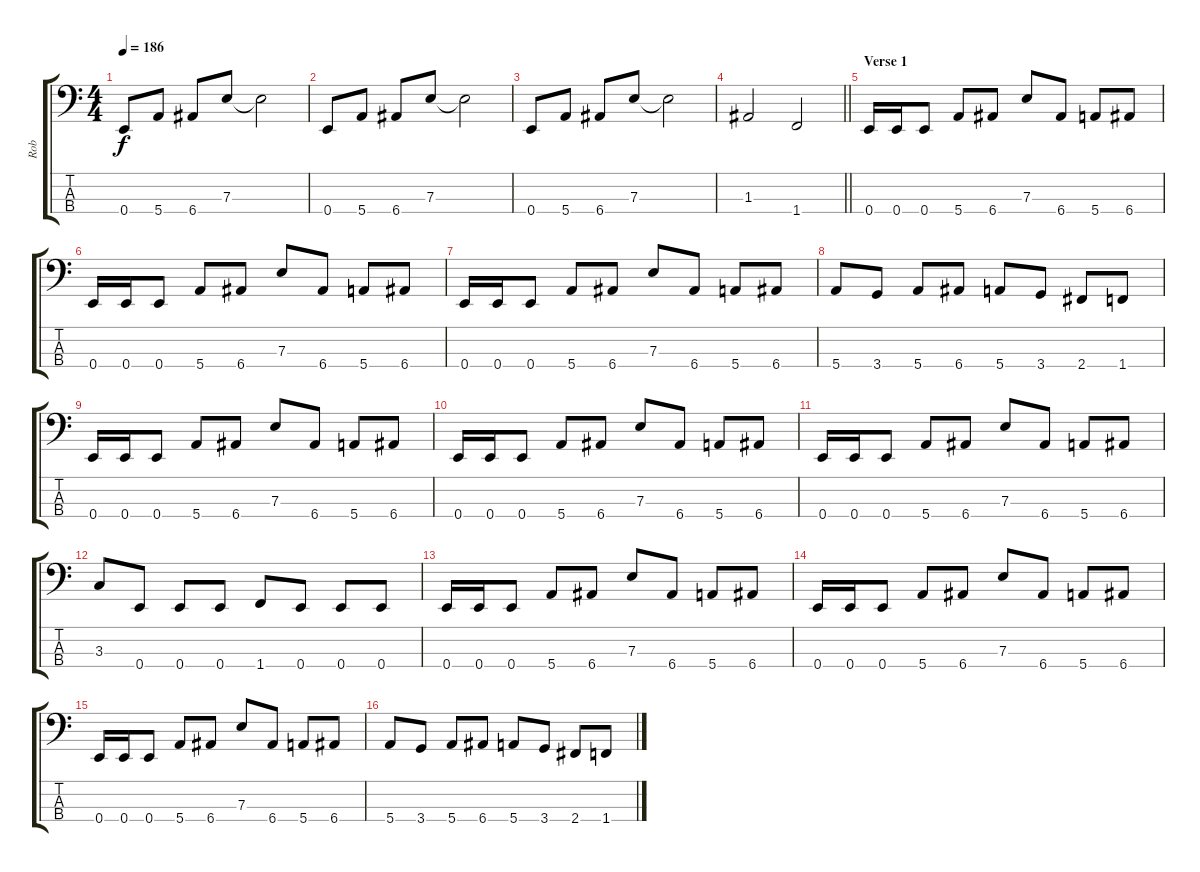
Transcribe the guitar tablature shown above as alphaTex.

\track ("Rob" "Rob") {instrument electricbassfinger}
\staff {score tabs}
\tuning (G2 D2 A1 E1) {hide}
\ts (4 4)
\tempo 186
\clef f4
\ks c
0.4.8{dy f} 5.4.8 6.4.8 7.3.8 7.3{t}.2 |
0.4.8 5.4.8 6.4.8 7.3.8 7.3{t}.2 |
0.4.8 5.4.8 6.4.8 7.3.8 7.3{t}.2 |
\barLineRight lightlight
1.3.2 1.4.2 |
\section ("" "Verse 1")
0.4.16 0.4.16 0.4.8 5.4.8 6.4.8 7.3.8 6.4.8 5.4.8 6.4.8 |
0.4.16 0.4.16 0.4.8 5.4.8 6.4.8 7.3.8 6.4.8 5.4.8 6.4.8 |
0.4.16 0.4.16 0.4.8 5.4.8 6.4.8 7.3.8 6.4.8 5.4.8 6.4.8 |
5.4.8 3.4.8 5.4.8 6.4.8 5.4.8 3.4.8 2.4.8 1.4.8 |
0.4.16 0.4.16 0.4.8 5.4.8 6.4.8 7.3.8 6.4.8 5.4.8 6.4.8 |
0.4.16 0.4.16 0.4.8 5.4.8 6.4.8 7.3.8 6.4.8 5.4.8 6.4.8 |
0.4.16 0.4.16 0.4.8 5.4.8 6.4.8 7.3.8 6.4.8 5.4.8 6.4.8 |
3.3.8 0.4.8 0.4.8 0.4.8 1.4.8 0.4.8 0.4.8 0.4.8 |
0.4.16 0.4.16 0.4.8 5.4.8 6.4.8 7.3.8 6.4.8 5.4.8 6.4.8 |
0.4.16 0.4.16 0.4.8 5.4.8 6.4.8 7.3.8 6.4.8 5.4.8 6.4.8 |
0.4.16 0.4.16 0.4.8 5.4.8 6.4.8 7.3.8 6.4.8 5.4.8 6.4.8 |
5.4.8 3.4.8 5.4.8 6.4.8 5.4.8 3.4.8 2.4.8 1.4.8
